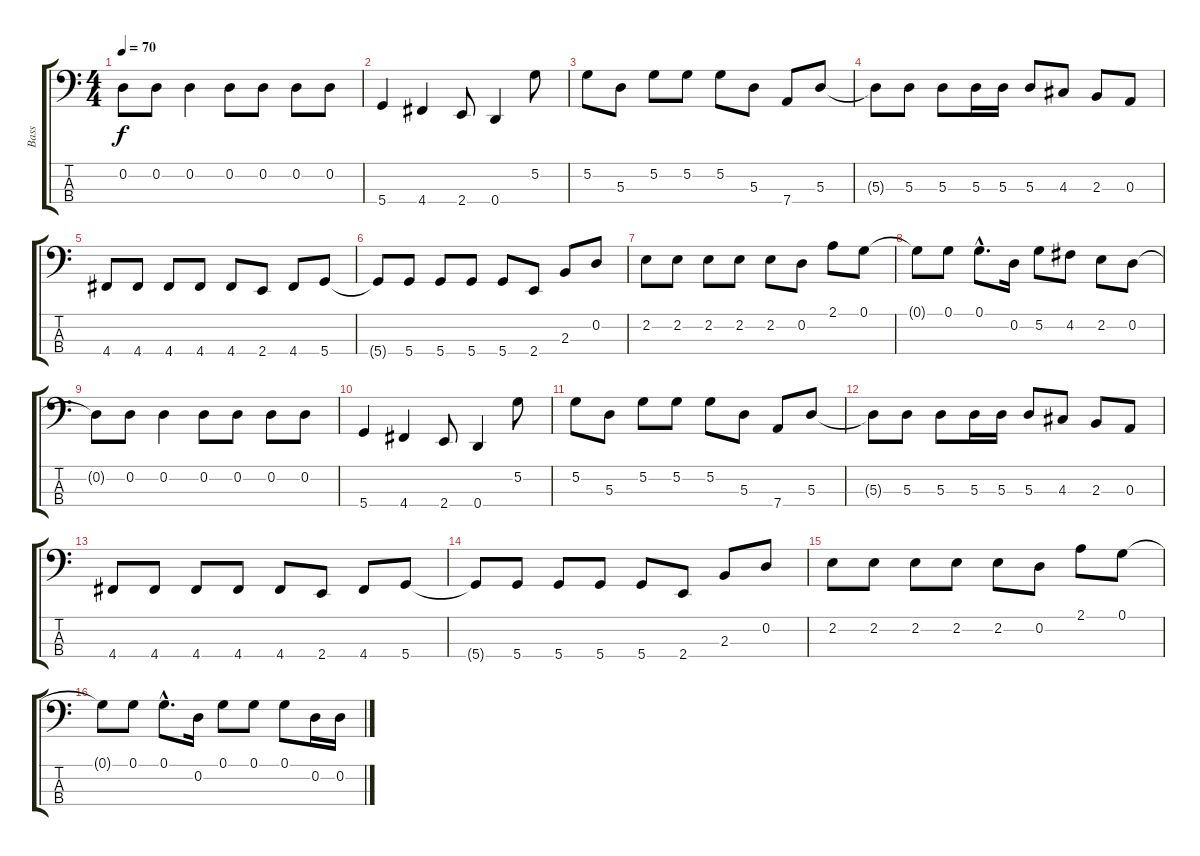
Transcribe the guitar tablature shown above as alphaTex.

\track ("Bass" "Bass") {instrument electricbassfinger}
\staff {score tabs}
\tuning (G2 D2 A1 D1) {hide}
\ts (4 4)
\tempo 70
\clef f4
\ks c
0.2{t}.8{dy f} 0.2.8 0.2.4 0.2.8 0.2.8 0.2.8 0.2.8 |
5.4.4 4.4.4 2.4.8 0.4.4 5.2.8 |
5.2.8 5.3.8 5.2.8 5.2.8 5.2.8 5.3.8 7.4.8 5.3.8 |
5.3{t}.8 5.3.8 5.3.8 5.3.16 5.3.16 5.3.8 4.3.8 2.3.8 0.3.8 |
4.4.8 4.4.8 4.4.8 4.4.8 4.4.8 2.4.8 4.4.8 5.4.8 |
5.4{t}.8 5.4.8 5.4.8 5.4.8 5.4.8 2.4.8 2.3.8 0.2.8 |
2.2.8 2.2.8 2.2.8 2.2.8 2.2.8 0.2.8 2.1.8 0.1.8 |
0.1{t}.8 0.1.8 0.1{hac}.8{d} 0.2.16 5.2.8 4.2.8 2.2.8 0.2.8 |
0.2{t}.8 0.2.8 0.2.4 0.2.8 0.2.8 0.2.8 0.2.8 |
5.4.4 4.4.4 2.4.8 0.4.4 5.2.8 |
5.2.8 5.3.8 5.2.8 5.2.8 5.2.8 5.3.8 7.4.8 5.3.8 |
5.3{t}.8 5.3.8 5.3.8 5.3.16 5.3.16 5.3.8 4.3.8 2.3.8 0.3.8 |
4.4.8 4.4.8 4.4.8 4.4.8 4.4.8 2.4.8 4.4.8 5.4.8 |
5.4{t}.8 5.4.8 5.4.8 5.4.8 5.4.8 2.4.8 2.3.8 0.2.8 |
2.2.8 2.2.8 2.2.8 2.2.8 2.2.8 0.2.8 2.1.8 0.1.8 |
0.1{t}.8 0.1.8 0.1{hac}.8{d} 0.2.16 0.1.8 0.1.8 0.1.8 0.2.16 0.2.16
